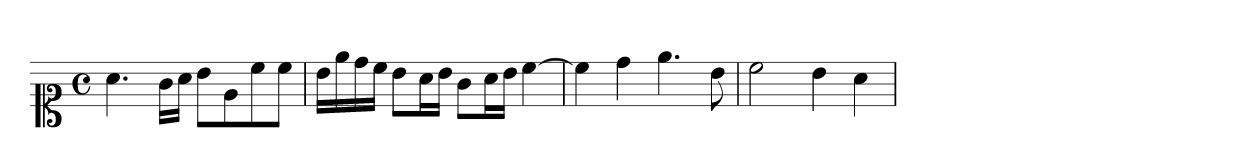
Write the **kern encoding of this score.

**kern
*part1
*staff1
*clefC1
*M4/4
*met(c)
=
4.a
16gLL
16aJJ
8bL
8e
8cc
8ccJ
=
16bLL
16ee
16dd
16ccJJ
8bL
16aL
16bJJ
8gL
16aL
16bJJ
[4cc
=
4cc]
4dd
4.ee
8b
=
2cc
4b
4a
=
*-
